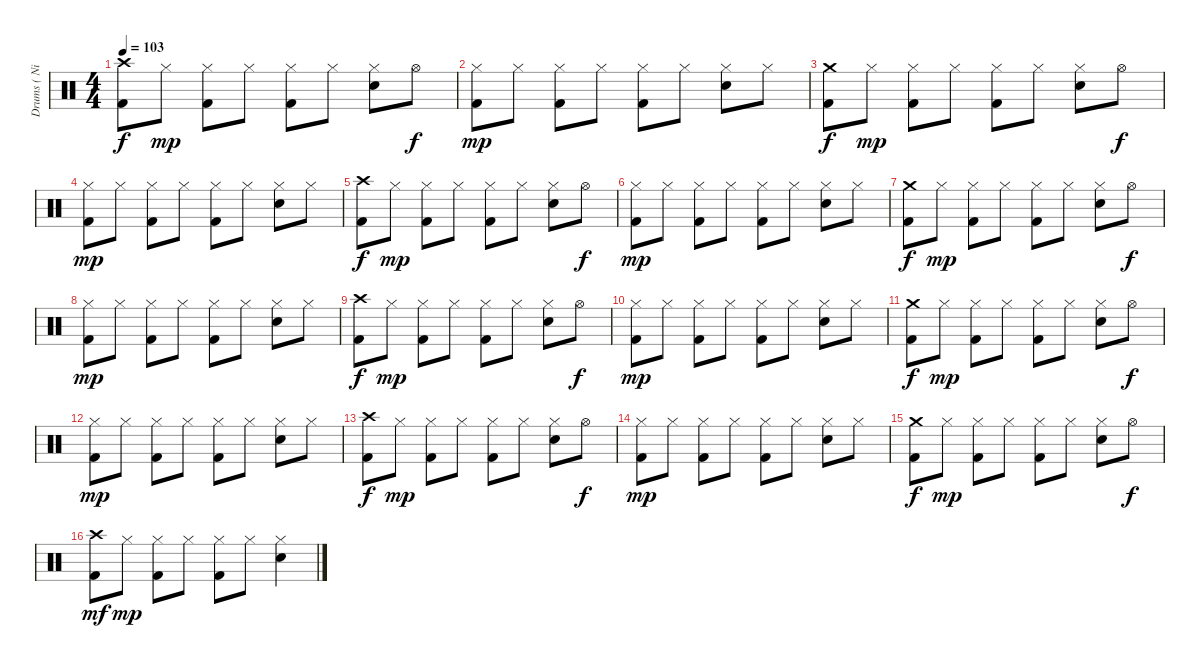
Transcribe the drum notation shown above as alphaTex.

\track ("Drums ( Nick Mason )" "Drums ( Ni") {instrument percussion}
\staff {score}
\articulation defaults
\ts (4 4)
\tempo 103
\clef neutral
\ks c
("Crash high (hit)" "Kick (hit) 2").8{dy f} "Hi-Hat (closed)".8{dy mp} ("Hi-Hat (closed)" "Kick (hit) 2").8 "Hi-Hat (closed)".8 ("Hi-Hat (closed)" "Kick (hit) 2").8 "Hi-Hat (closed)".8 ("Hi-Hat (closed)" "Snare (hit) 2").8 "Hi-Hat (open)".8{dy f} |
("Hi-Hat (closed)" "Kick (hit) 2").8{dy mp} "Hi-Hat (closed)".8 ("Hi-Hat (closed)" "Kick (hit) 2").8 "Hi-Hat (closed)".8 ("Hi-Hat (closed)" "Kick (hit) 2").8 "Hi-Hat (closed)".8 ("Hi-Hat (closed)" "Snare (hit) 2").8 "Hi-Hat (closed)".8 |
("Crash medium (hit)" "Kick (hit) 2").8{dy f} "Hi-Hat (closed)".8{dy mp} ("Hi-Hat (closed)" "Kick (hit) 2").8 "Hi-Hat (closed)".8 ("Hi-Hat (closed)" "Kick (hit) 2").8 "Hi-Hat (closed)".8 ("Hi-Hat (closed)" "Snare (hit) 2").8 "Hi-Hat (open)".8{dy f} |
("Hi-Hat (closed)" "Kick (hit) 2").8{dy mp} "Hi-Hat (closed)".8 ("Hi-Hat (closed)" "Kick (hit) 2").8 "Hi-Hat (closed)".8 ("Hi-Hat (closed)" "Kick (hit) 2").8 "Hi-Hat (closed)".8 ("Hi-Hat (closed)" "Snare (hit) 2").8 "Hi-Hat (closed)".8 |
("Crash high (hit)" "Kick (hit) 2").8{dy f} "Hi-Hat (closed)".8{dy mp} ("Hi-Hat (closed)" "Kick (hit) 2").8 "Hi-Hat (closed)".8 ("Hi-Hat (closed)" "Kick (hit) 2").8 "Hi-Hat (closed)".8 ("Hi-Hat (closed)" "Snare (hit) 2").8 "Hi-Hat (open)".8{dy f} |
("Hi-Hat (closed)" "Kick (hit) 2").8{dy mp} "Hi-Hat (closed)".8 ("Hi-Hat (closed)" "Kick (hit) 2").8 "Hi-Hat (closed)".8 ("Hi-Hat (closed)" "Kick (hit) 2").8 "Hi-Hat (closed)".8 ("Hi-Hat (closed)" "Snare (hit) 2").8 "Hi-Hat (closed)".8 |
("Crash medium (hit)" "Kick (hit) 2").8{dy f} "Hi-Hat (closed)".8{dy mp} ("Hi-Hat (closed)" "Kick (hit) 2").8 "Hi-Hat (closed)".8 ("Hi-Hat (closed)" "Kick (hit) 2").8 "Hi-Hat (closed)".8 ("Hi-Hat (closed)" "Snare (hit) 2").8 "Hi-Hat (open)".8{dy f} |
("Hi-Hat (closed)" "Kick (hit) 2").8{dy mp} "Hi-Hat (closed)".8 ("Hi-Hat (closed)" "Kick (hit) 2").8 "Hi-Hat (closed)".8 ("Hi-Hat (closed)" "Kick (hit) 2").8 "Hi-Hat (closed)".8 ("Hi-Hat (closed)" "Snare (hit) 2").8 "Hi-Hat (closed)".8 |
("Crash high (hit)" "Kick (hit) 2").8{dy f} "Hi-Hat (closed)".8{dy mp} ("Hi-Hat (closed)" "Kick (hit) 2").8 "Hi-Hat (closed)".8 ("Hi-Hat (closed)" "Kick (hit) 2").8 "Hi-Hat (closed)".8 ("Hi-Hat (closed)" "Snare (hit) 2").8 "Hi-Hat (open)".8{dy f} |
("Hi-Hat (closed)" "Kick (hit) 2").8{dy mp} "Hi-Hat (closed)".8 ("Hi-Hat (closed)" "Kick (hit) 2").8 "Hi-Hat (closed)".8 ("Hi-Hat (closed)" "Kick (hit) 2").8 "Hi-Hat (closed)".8 ("Hi-Hat (closed)" "Snare (hit) 2").8 "Hi-Hat (closed)".8 |
("Crash medium (hit)" "Kick (hit) 2").8{dy f} "Hi-Hat (closed)".8{dy mp} ("Hi-Hat (closed)" "Kick (hit) 2").8 "Hi-Hat (closed)".8 ("Hi-Hat (closed)" "Kick (hit) 2").8 "Hi-Hat (closed)".8 ("Hi-Hat (closed)" "Snare (hit) 2").8 "Hi-Hat (open)".8{dy f} |
("Hi-Hat (closed)" "Kick (hit) 2").8{dy mp} "Hi-Hat (closed)".8 ("Hi-Hat (closed)" "Kick (hit) 2").8 "Hi-Hat (closed)".8 ("Hi-Hat (closed)" "Kick (hit) 2").8 "Hi-Hat (closed)".8 ("Hi-Hat (closed)" "Snare (hit) 2").8 "Hi-Hat (closed)".8 |
("Crash high (hit)" "Kick (hit) 2").8{dy f} "Hi-Hat (closed)".8{dy mp} ("Hi-Hat (closed)" "Kick (hit) 2").8 "Hi-Hat (closed)".8 ("Hi-Hat (closed)" "Kick (hit) 2").8 "Hi-Hat (closed)".8 ("Hi-Hat (closed)" "Snare (hit) 2").8 "Hi-Hat (open)".8{dy f} |
("Hi-Hat (closed)" "Kick (hit) 2").8{dy mp} "Hi-Hat (closed)".8 ("Hi-Hat (closed)" "Kick (hit) 2").8 "Hi-Hat (closed)".8 ("Hi-Hat (closed)" "Kick (hit) 2").8 "Hi-Hat (closed)".8 ("Hi-Hat (closed)" "Snare (hit) 2").8 "Hi-Hat (closed)".8 |
("Crash medium (hit)" "Kick (hit) 2").8{dy f} "Hi-Hat (closed)".8{dy mp} ("Hi-Hat (closed)" "Kick (hit) 2").8 "Hi-Hat (closed)".8 ("Hi-Hat (closed)" "Kick (hit) 2").8 "Hi-Hat (closed)".8 ("Hi-Hat (closed)" "Snare (hit) 2").8 "Hi-Hat (open)".8{dy f} |
("Crash high (hit)" "Kick (hit) 2").8{dy mf} "Hi-Hat (closed)".8{dy mp} ("Hi-Hat (closed)" "Kick (hit) 2").8 "Hi-Hat (closed)".8 ("Hi-Hat (closed)" "Kick (hit) 2").8 "Hi-Hat (closed)".8 ("Hi-Hat (closed)" "Snare (hit) 2").4
